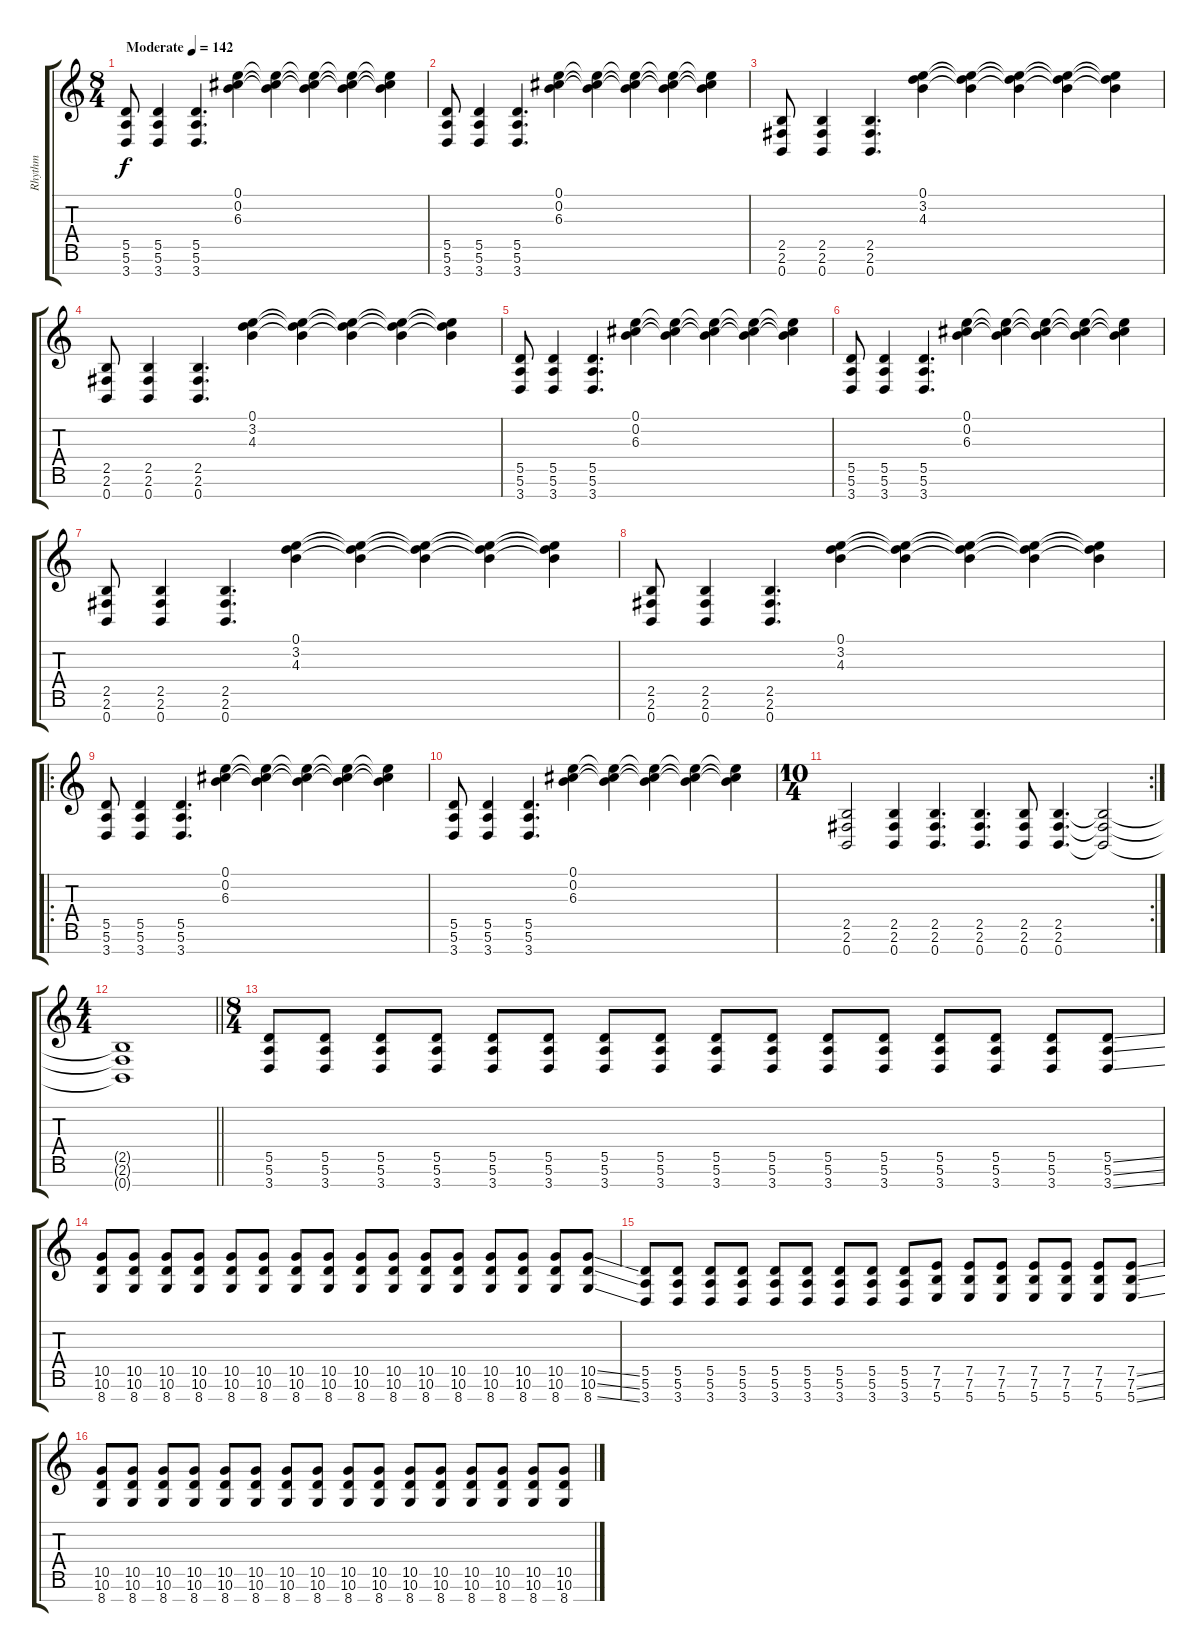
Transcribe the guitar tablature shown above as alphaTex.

\track ("Rhythm" "Rhythm") {instrument distortionguitar}
\staff {score tabs}
\tuning (E4 B3 G3 D3 A2 E2 B1) {hide}
\ts (8 4)
\tempo (142 "Moderate")
\clef g2
\ks c
(5.5 5.6 3.7).8{dy f instrument distortionguitar} (5.5 5.6 3.7).4 (5.5 5.6 3.7).4{d} (0.1 0.2 6.3).4 (0.1{t} 0.2{t} 6.3{t}).4 (0.1{t} 0.2{t} 6.3{t}).4 (0.1{t} 0.2{t} 6.3{t}).4 (0.1{t} 0.2{t} 6.3{t}).4 |
(5.5 5.6 3.7).8 (5.5 5.6 3.7).4 (5.5 5.6 3.7).4{d} (0.1 0.2 6.3).4 (0.1{t} 0.2{t} 6.3{t}).4 (0.1{t} 0.2{t} 6.3{t}).4 (0.1{t} 0.2{t} 6.3{t}).4 (0.1{t} 0.2{t} 6.3{t}).4 |
(2.5 2.6 0.7).8 (2.5 2.6 0.7).4 (2.5 2.6 0.7).4{d} (0.1 3.2 4.3).4 (0.1{t} 3.2{t} 4.3{t}).4 (0.1{t} 3.2{t} 4.3{t}).4 (0.1{t} 3.2{t} 4.3{t}).4 (0.1{t} 3.2{t} 4.3{t}).4 |
(2.5 2.6 0.7).8 (2.5 2.6 0.7).4 (2.5 2.6 0.7).4{d} (0.1 3.2 4.3).4 (0.1{t} 3.2{t} 4.3{t}).4 (0.1{t} 3.2{t} 4.3{t}).4 (0.1{t} 3.2{t} 4.3{t}).4 (0.1{t} 3.2{t} 4.3{t}).4 |
(5.5 5.6 3.7).8 (5.5 5.6 3.7).4 (5.5 5.6 3.7).4{d} (0.1 0.2 6.3).4 (0.1{t} 0.2{t} 6.3{t}).4 (0.1{t} 0.2{t} 6.3{t}).4 (0.1{t} 0.2{t} 6.3{t}).4 (0.1{t} 0.2{t} 6.3{t}).4 |
(5.5 5.6 3.7).8 (5.5 5.6 3.7).4 (5.5 5.6 3.7).4{d} (0.1 0.2 6.3).4 (0.1{t} 0.2{t} 6.3{t}).4 (0.1{t} 0.2{t} 6.3{t}).4 (0.1{t} 0.2{t} 6.3{t}).4 (0.1{t} 0.2{t} 6.3{t}).4 |
(2.5 2.6 0.7).8 (2.5 2.6 0.7).4 (2.5 2.6 0.7).4{d} (0.1 3.2 4.3).4 (0.1{t} 3.2{t} 4.3{t}).4 (0.1{t} 3.2{t} 4.3{t}).4 (0.1{t} 3.2{t} 4.3{t}).4 (0.1{t} 3.2{t} 4.3{t}).4 |
(2.5 2.6 0.7).8 (2.5 2.6 0.7).4 (2.5 2.6 0.7).4{d} (0.1 3.2 4.3).4 (0.1{t} 3.2{t} 4.3{t}).4 (0.1{t} 3.2{t} 4.3{t}).4 (0.1{t} 3.2{t} 4.3{t}).4 (0.1{t} 3.2{t} 4.3{t}).4 |
\ro
(5.5 5.6 3.7).8 (5.5 5.6 3.7).4 (5.5 5.6 3.7).4{d} (0.1 0.2 6.3).4 (0.1{t} 0.2{t} 6.3{t}).4 (0.1{t} 0.2{t} 6.3{t}).4 (0.1{t} 0.2{t} 6.3{t}).4 (0.1{t} 0.2{t} 6.3{t}).4 |
(5.5 5.6 3.7).8 (5.5 5.6 3.7).4 (5.5 5.6 3.7).4{d} (0.1 0.2 6.3).4 (0.1{t} 0.2{t} 6.3{t}).4 (0.1{t} 0.2{t} 6.3{t}).4 (0.1{t} 0.2{t} 6.3{t}).4 (0.1{t} 0.2{t} 6.3{t}).4 |
\rc 2
\ts (10 4)
(2.5 2.6 0.7).2 (2.5 2.6 0.7).4 (2.5 2.6 0.7).4{d} (2.5 2.6 0.7).4{d} (2.5 2.6 0.7).8 (2.5 2.6 0.7).4{d} (2.5{t} 2.6{t} 0.7{t}).2 |
\ts (4 4)
\barLineRight lightlight
(2.5{t} 2.6{t} 0.7{t}).1 |
\ts (8 4)
(5.5 5.6 3.7).8 (5.5 5.6 3.7).8 (5.5 5.6 3.7).8 (5.5 5.6 3.7).8 (5.5 5.6 3.7).8 (5.5 5.6 3.7).8 (5.5 5.6 3.7).8 (5.5 5.6 3.7).8 (5.5 5.6 3.7).8 (5.5 5.6 3.7).8 (5.5 5.6 3.7).8 (5.5 5.6 3.7).8 (5.5 5.6 3.7).8 (5.5 5.6 3.7).8 (5.5 5.6 3.7).8 (5.5{ss} 5.6{ss} 3.7{ss}).8 |
(10.5 10.6 8.7).8 (10.5 10.6 8.7).8 (10.5 10.6 8.7).8 (10.5 10.6 8.7).8 (10.5 10.6 8.7).8 (10.5 10.6 8.7).8 (10.5 10.6 8.7).8 (10.5 10.6 8.7).8 (10.5 10.6 8.7).8 (10.5 10.6 8.7).8 (10.5 10.6 8.7).8 (10.5 10.6 8.7).8 (10.5 10.6 8.7).8 (10.5 10.6 8.7).8 (10.5 10.6 8.7).8 (10.5{ss} 10.6{ss} 8.7{ss}).8 |
(5.5 5.6 3.7).8 (5.5 5.6 3.7).8 (5.5 5.6 3.7).8 (5.5 5.6 3.7).8 (5.5 5.6 3.7).8 (5.5 5.6 3.7).8 (5.5 5.6 3.7).8 (5.5 5.6 3.7).8 (5.5 5.6 3.7).8 (7.5 7.6 5.7).8 (7.5 7.6 5.7).8 (7.5 7.6 5.7).8 (7.5 7.6 5.7).8 (7.5 7.6 5.7).8 (7.5 7.6 5.7).8 (7.5{ss} 7.6{ss} 5.7{ss}).8 |
(10.5 10.6 8.7).8 (10.5 10.6 8.7).8 (10.5 10.6 8.7).8 (10.5 10.6 8.7).8 (10.5 10.6 8.7).8 (10.5 10.6 8.7).8 (10.5 10.6 8.7).8 (10.5 10.6 8.7).8 (10.5 10.6 8.7).8 (10.5 10.6 8.7).8 (10.5 10.6 8.7).8 (10.5 10.6 8.7).8 (10.5 10.6 8.7).8 (10.5 10.6 8.7).8 (10.5 10.6 8.7).8 (10.5{ss} 10.6{ss} 8.7{ss}).8
